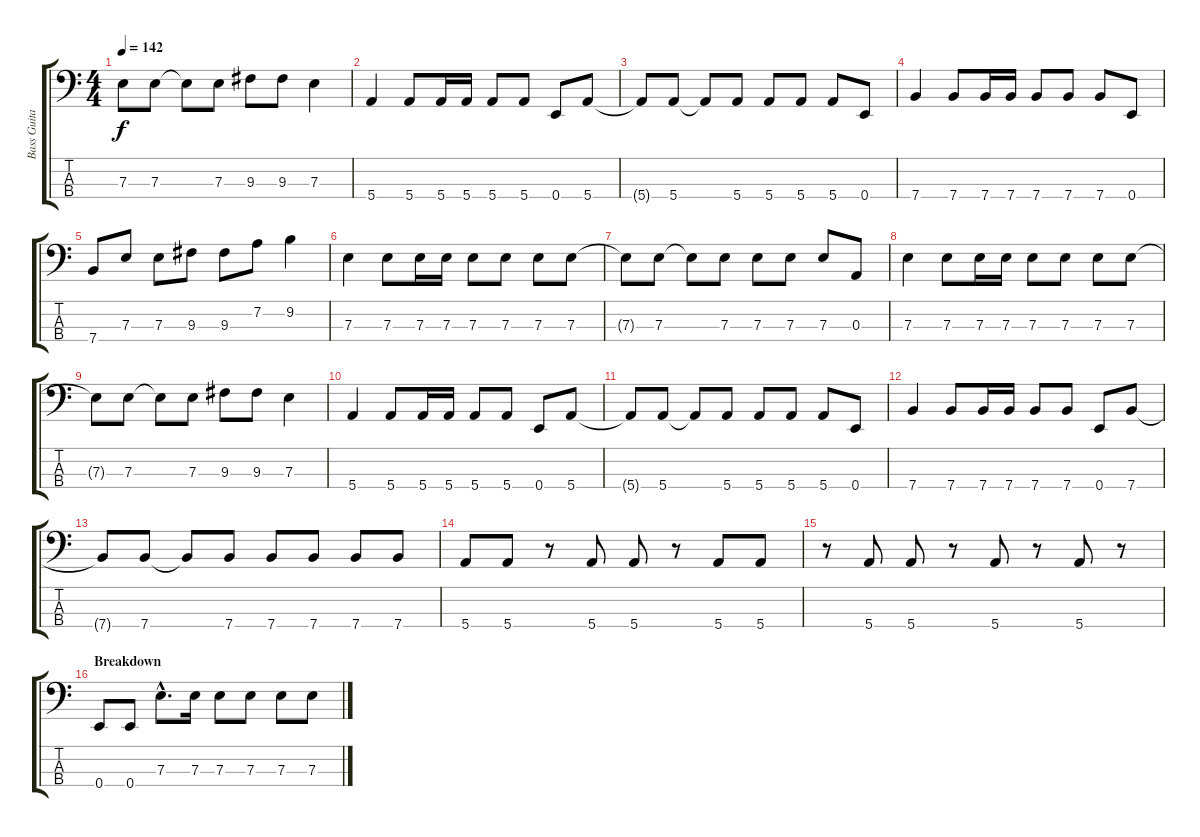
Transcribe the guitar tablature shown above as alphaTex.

\track ("Bass Guitar" "Bass Guita") {instrument electricbasspick}
\staff {score tabs}
\tuning (G2 D2 A1 E1) {hide}
\ts (4 4)
\tempo 142
\clef f4
\ks c
7.3{t}.8{dy f} 7.3.8 7.3{t}.8 7.3.8 9.3.8 9.3.8 7.3.4 |
5.4.4 5.4.8 5.4.16 5.4.16 5.4.8 5.4.8 0.4.8 5.4.8 |
5.4{t}.8 5.4.8 5.4{t}.8 5.4.8 5.4.8 5.4.8 5.4.8 0.4.8 |
7.4.4 7.4.8 7.4.16 7.4.16 7.4.8 7.4.8 7.4.8 0.4.8 |
7.4.8 7.3.8 7.3.8 9.3.8 9.3.8 7.2.8 9.2.4 |
7.3.4 7.3.8 7.3.16 7.3.16 7.3.8 7.3.8 7.3.8 7.3.8 |
7.3{t}.8 7.3.8 7.3{t}.8 7.3.8 7.3.8 7.3.8 7.3.8 0.3.8 |
7.3.4 7.3.8 7.3.16 7.3.16 7.3.8 7.3.8 7.3.8 7.3.8 |
7.3{t}.8 7.3.8 7.3{t}.8 7.3.8 9.3.8 9.3.8 7.3.4 |
5.4.4 5.4.8 5.4.16 5.4.16 5.4.8 5.4.8 0.4.8 5.4.8 |
5.4{t}.8 5.4.8 5.4{t}.8 5.4.8 5.4.8 5.4.8 5.4.8 0.4.8 |
7.4.4 7.4.8 7.4.16 7.4.16 7.4.8 7.4.8 0.4.8 7.4.8 |
7.4{t}.8 7.4.8 7.4{t}.8 7.4.8 7.4.8 7.4.8 7.4.8 7.4.8 |
5.4.8 5.4.8 r.8 5.4.8 5.4.8 r.8 5.4.8 5.4.8 |
r.8 5.4.8 5.4.8 r.8 5.4.8 r.8 5.4.8 r.8 |
\section ("" "Breakdown")
0.4.8 0.4.8 7.3{hac}.8{d} 7.3.16 7.3.8 7.3.8 7.3.8 7.3.8
